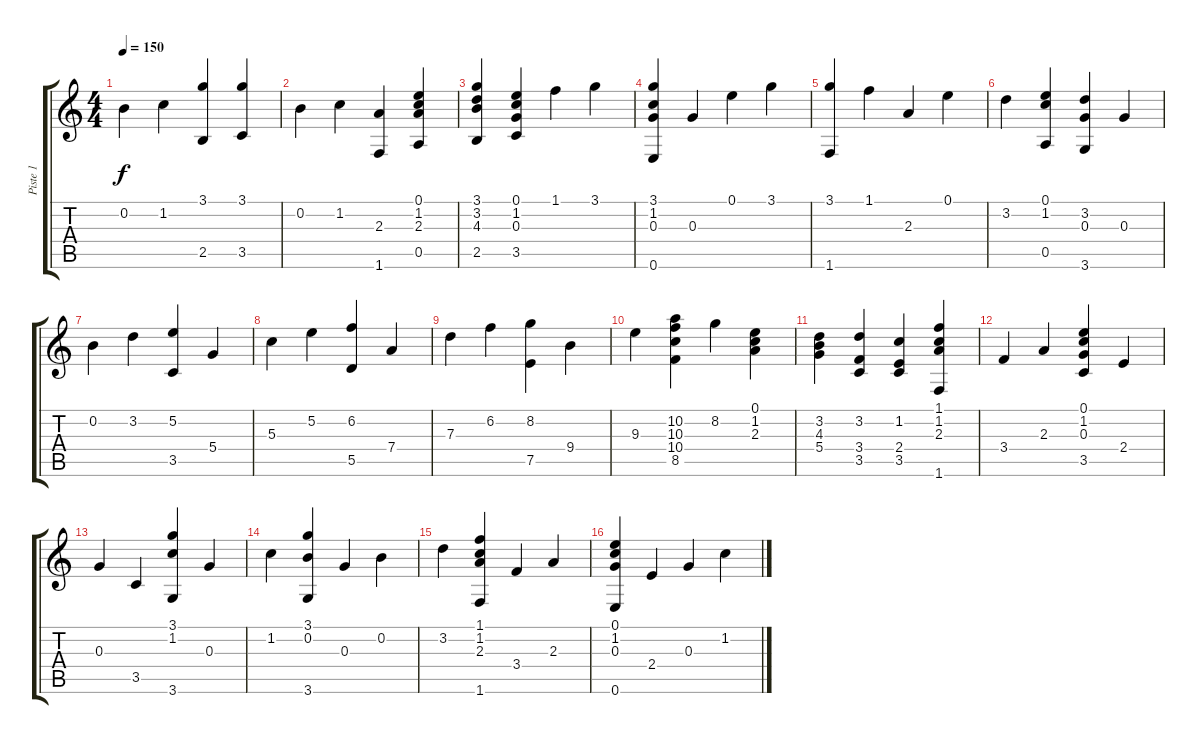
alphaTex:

\track ("Piste 1" "Piste 1") {instrument acousticguitarsteel}
\staff {score tabs}
\tuning (E4 B3 G3 D3 A2 E2) {hide}
\ts (4 4)
\tempo 150
\clef g2
\ks c
0.2.4{dy f} 1.2.4 (3.1 2.5).4 (3.1 3.5).4 |
0.2.4 1.2.4 (2.3 1.6).4 (0.1 1.2 2.3 0.5).4 |
(3.1 3.2 4.3 2.5).4 (0.1 1.2 0.3 3.5).4 1.1.4 3.1.4 |
(3.1 1.2 0.3 0.6).4 0.3.4 0.1.4 3.1.4 |
(3.1 1.6).4 1.1.4 2.3.4 0.1.4 |
3.2.4 (0.1 1.2 0.5).4 (3.2 0.3 3.6).4 0.3.4 |
0.2.4 3.2.4 (5.2 3.5).4 5.4.4 |
5.3.4 5.2.4 (6.2 5.5).4 7.4.4 |
7.3.4 6.2.4 (8.2 7.5).4 9.4.4 |
9.3.4 (10.2 10.3 10.4 8.5).4 8.2.4 (0.1 1.2 2.3).4 |
(3.2 4.3 5.4).4 (3.2 3.4 3.5).4 (1.2 2.4 3.5).4 (1.1 1.2 2.3 1.6).4 |
3.4.4 2.3.4 (0.1 1.2 0.3 3.5).4 2.4.4 |
0.3.4 3.5.4 (3.1 1.2 3.6).4 0.3.4 |
1.2.4 (3.1 0.2 3.6).4 0.3.4 0.2.4 |
3.2.4 (1.1 1.2 2.3 1.6).4 3.4.4 2.3.4 |
(0.1 1.2 0.3 0.6).4 2.4.4 0.3.4 1.2.4
